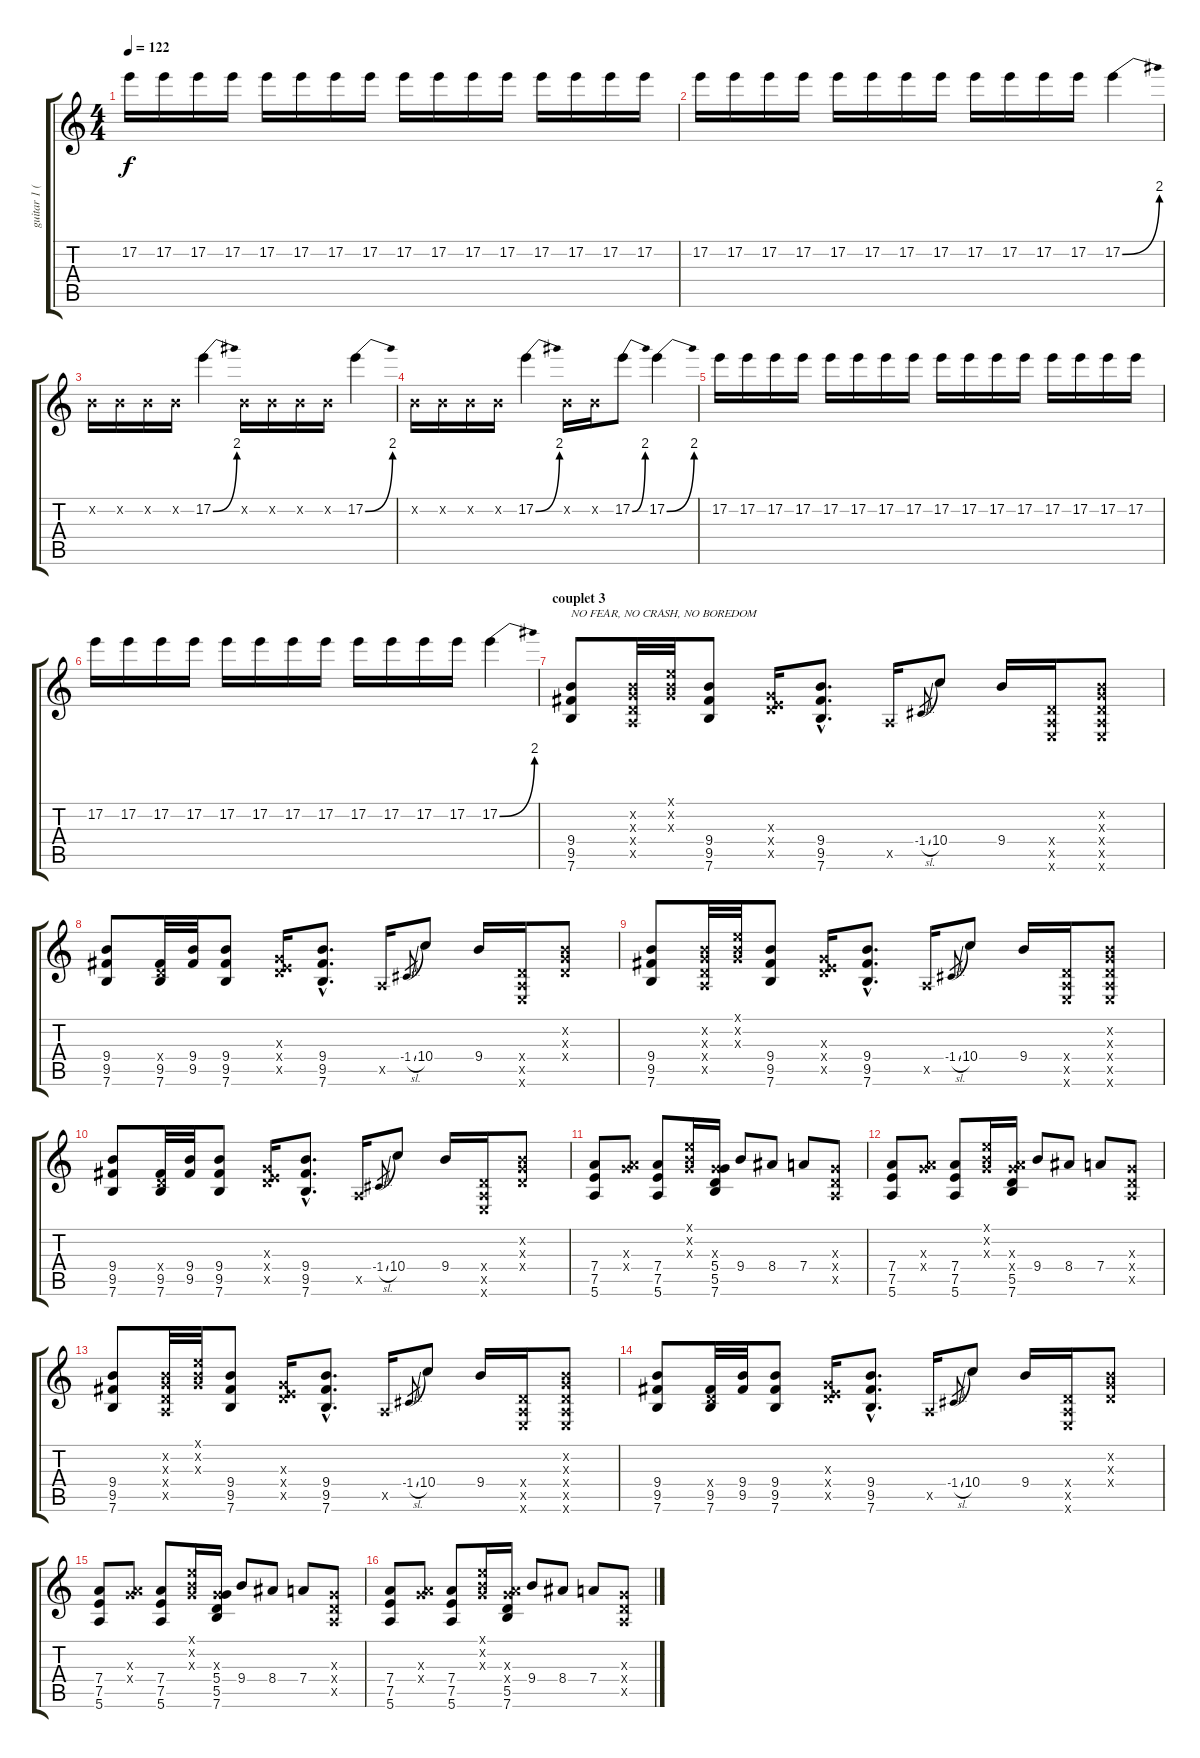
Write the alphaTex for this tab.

\track ("guitar 1 (sergio)" "guitar 1 (") {instrument overdrivenguitar}
\staff {score tabs}
\tuning (E4 B3 G3 D3 A2 E2) {hide}
\ts (4 4)
\tempo 122
\clef g2
\ks c
17.2.16{dy f} 17.2.16 17.2.16 17.2.16 17.2.16 17.2.16 17.2.16 17.2.16 17.2.16 17.2.16 17.2.16 17.2.16 17.2.16 17.2.16 17.2.16 17.2.16 |
17.2.16 17.2.16 17.2.16 17.2.16 17.2.16 17.2.16 17.2.16 17.2.16 17.2.16 17.2.16 17.2.16 17.2.16 17.2{be (bend 0 0 60 8)}.4 |
0.2{x}.16 0.2{x}.16 0.2{x}.16 0.2{x}.16 17.2{be (bend 0 0 60 8)}.4 0.2{x}.16 0.2{x}.16 0.2{x}.16 0.2{x}.16 17.2{be (bend 0 0 60 8)}.4 |
0.2{x}.16 0.2{x}.16 0.2{x}.16 0.2{x}.16 17.2{be (bend 0 0 60 8)}.4 0.2{x}.16 0.2{x}.16 17.2{be (bend 0 0 60 8)}.8 17.2{be (bend 0 0 60 8)}.4 |
17.2.16 17.2.16 17.2.16 17.2.16 17.2.16 17.2.16 17.2.16 17.2.16 17.2.16 17.2.16 17.2.16 17.2.16 17.2.16 17.2.16 17.2.16 17.2.16 |
17.2.16 17.2.16 17.2.16 17.2.16 17.2.16 17.2.16 17.2.16 17.2.16 17.2.16 17.2.16 17.2.16 17.2.16 17.2{be (bend 0 0 60 8)}.4 |
\section ("" "couplet 3")
(9.4 9.5 7.6).8{txt "NO FEAR, NO CRASH, NO BOREDOM "} (0.2{x} 0.3{x} 0.4{x} 0.5{x}).32 (0.1{x} 0.2{x} 0.3{x}).32 (9.4 9.5 7.6).8 (0.3{x} 0.4{x} 7.5{x}).16 (9.4{hac} 9.5{hac} 7.6{hac}).8{d} 0.5{x}.16 -1.4{sl}.8{gr} 10.4.8 9.4.16 (0.4{x} 0.5{x} 0.6{x}).16 (0.2{x} 0.3{x} 0.4{x} 0.5{x} 0.6{x}).8 |
(9.4 9.5 7.6).8 (0.4{x} 9.5 7.6).32 (9.4 9.5).32 (9.4 9.5 7.6).8 (0.3{x} 0.4{x} 7.5{x}).16 (9.4{hac} 9.5{hac} 7.6{hac}).8{d} 0.5{x}.16 -1.4{sl}.8{gr} 10.4.8 9.4.16 (0.4{x} 0.5{x} 0.6{x}).16 (0.2{x} 0.3{x} 0.4{x}).8 |
(9.4 9.5 7.6).8 (0.2{x} 0.3{x} 0.4{x} 0.5{x}).32 (0.1{x} 0.2{x} 0.3{x}).32 (9.4 9.5 7.6).8 (0.3{x} 0.4{x} 7.5{x}).16 (9.4{hac} 9.5{hac} 7.6{hac}).8{d} 0.5{x}.16 -1.4{sl}.8{gr} 10.4.8 9.4.16 (0.4{x} 0.5{x} 0.6{x}).16 (0.2{x} 0.3{x} 0.4{x} 0.5{x} 0.6{x}).8 |
(9.4 9.5 7.6).8 (0.4{x} 9.5 7.6).32 (9.4 9.5).32 (9.4 9.5 7.6).8 (0.3{x} 0.4{x} 7.5{x}).16 (9.4{hac} 9.5{hac} 7.6{hac}).8{d} 0.5{x}.16 -1.4{sl}.8{gr} 10.4.8 9.4.16 (0.4{x} 0.5{x} 0.6{x}).16 (0.2{x} 0.3{x} 0.4{x}).8 |
(7.4 7.5 5.6).8 (0.3{x} 7.4{x}).8 (7.4 7.5 5.6).8 (0.1{x} 0.2{x} 0.3{x}).16 (0.3{x} 5.4 5.5 7.6).16 9.4.8 8.4.8 7.4.8 (0.3{x} 0.4{x} 0.5{x}).8 |
(7.4 7.5 5.6).8 (0.3{x} 7.4{x}).8 (7.4 7.5 5.6).8 (0.1{x} 0.2{x} 0.3{x}).16 (0.3{x} 7.4{x} 5.5 7.6).16 9.4.8 8.4.8 7.4.8 (0.3{x} 0.4{x} 0.5{x}).8 |
(9.4 9.5 7.6).8 (0.2{x} 0.3{x} 0.4{x} 0.5{x}).32 (0.1{x} 0.2{x} 0.3{x}).32 (9.4 9.5 7.6).8 (0.3{x} 0.4{x} 7.5{x}).16 (9.4{hac} 9.5{hac} 7.6{hac}).8{d} 0.5{x}.16 -1.4{sl}.8{gr} 10.4.8 9.4.16 (0.4{x} 0.5{x} 0.6{x}).16 (0.2{x} 0.3{x} 0.4{x} 0.5{x} 0.6{x}).8 |
(9.4 9.5 7.6).8 (0.4{x} 9.5 7.6).32 (9.4 9.5).32 (9.4 9.5 7.6).8 (0.3{x} 0.4{x} 7.5{x}).16 (9.4{hac} 9.5{hac} 7.6{hac}).8{d} 0.5{x}.16 -1.4{sl}.8{gr} 10.4.8 9.4.16 (0.4{x} 0.5{x} 0.6{x}).16 (0.2{x} 0.3{x} 0.4{x}).8 |
(7.4 7.5 5.6).8 (0.3{x} 7.4{x}).8 (7.4 7.5 5.6).8 (0.1{x} 0.2{x} 0.3{x}).16 (0.3{x} 5.4 5.5 7.6).16 9.4.8 8.4.8 7.4.8 (0.3{x} 0.4{x} 0.5{x}).8 |
(7.4 7.5 5.6).8 (0.3{x} 7.4{x}).8 (7.4 7.5 5.6).8 (0.1{x} 0.2{x} 0.3{x}).16 (0.3{x} 7.4{x} 5.5 7.6).16 9.4.8 8.4.8 7.4.8 (0.3{x} 0.4{x} 0.5{x}).8
